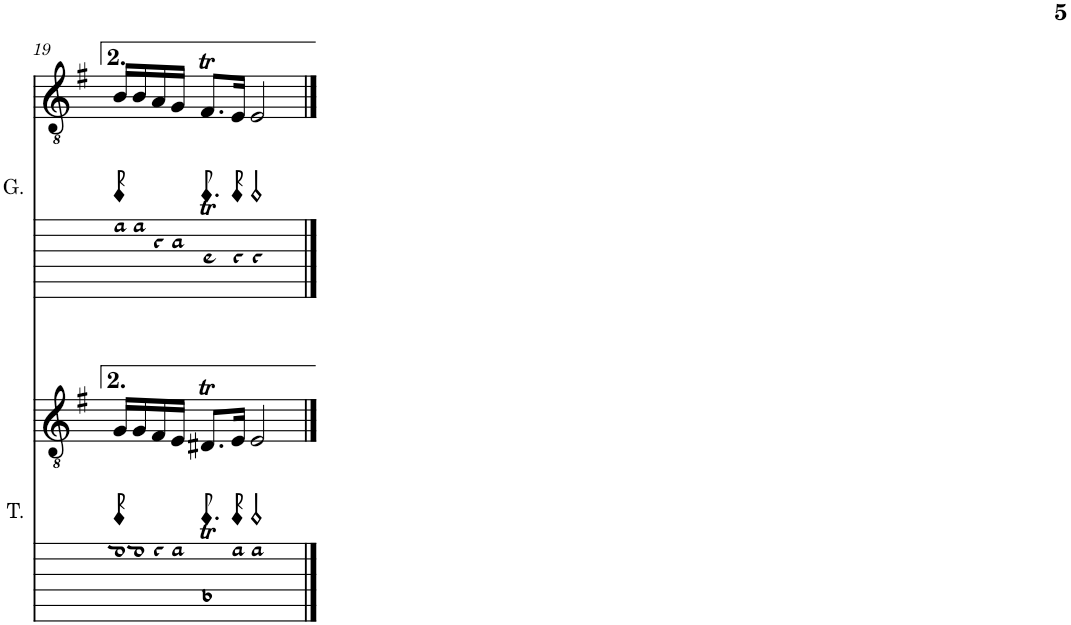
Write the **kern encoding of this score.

**kern	**kern	**kern	**kern
*part2	*part2	*part1	*part1
*staff4	*staff3	*staff2	*staff1
*I"Theorbo	*	*I"Guitar	*
*I'T.	*	*I'G.	*
!!LO:PB:g=z
*	*clefGv2	*	*clefGv2
*k[f#]	*k[f#]	*k[f#]	*k[f#]
*M4/4	*M4/4	*M4/4	*M4/4
=19	=19	=19	=19
16GLL	16G/LL	16BLL	16B/LL
16GJ	16G/	16BJ	16B/
16F#L	16F#/	16AL	16A/
16EJJ	16E/JJ	16GJJ	16G/JJ
8.D#XtL	8.D#Xt/L	8.F#tL	8.F#t/L
16EJk	16E/Jk	16EJk	16E/Jk
2E	2E/	2E	2E/
==	==	==	==
*-	*-	*-	*-
